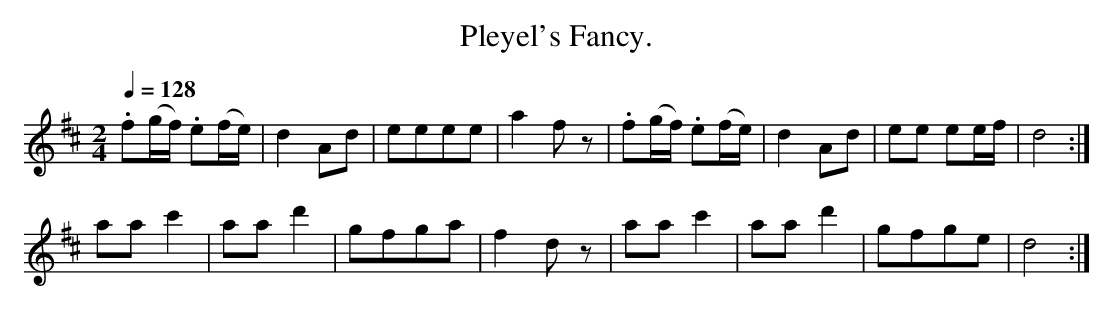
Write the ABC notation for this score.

X:1
T:Pleyel's Fancy.
M:2/4
L:1/8
Q:1/4=128
K:D
.f(g/f/) .e(f/e/)|d2Ad |eeee   |a2fz|\
.f(g/f/) .e(f/e/)|d2Ad |ee ee/f/|d4 :|
 aa       c'2    |aad'2|gfga   |f2dz|\
 aa       c'2    |aad'2|gfge   |d4 :|
